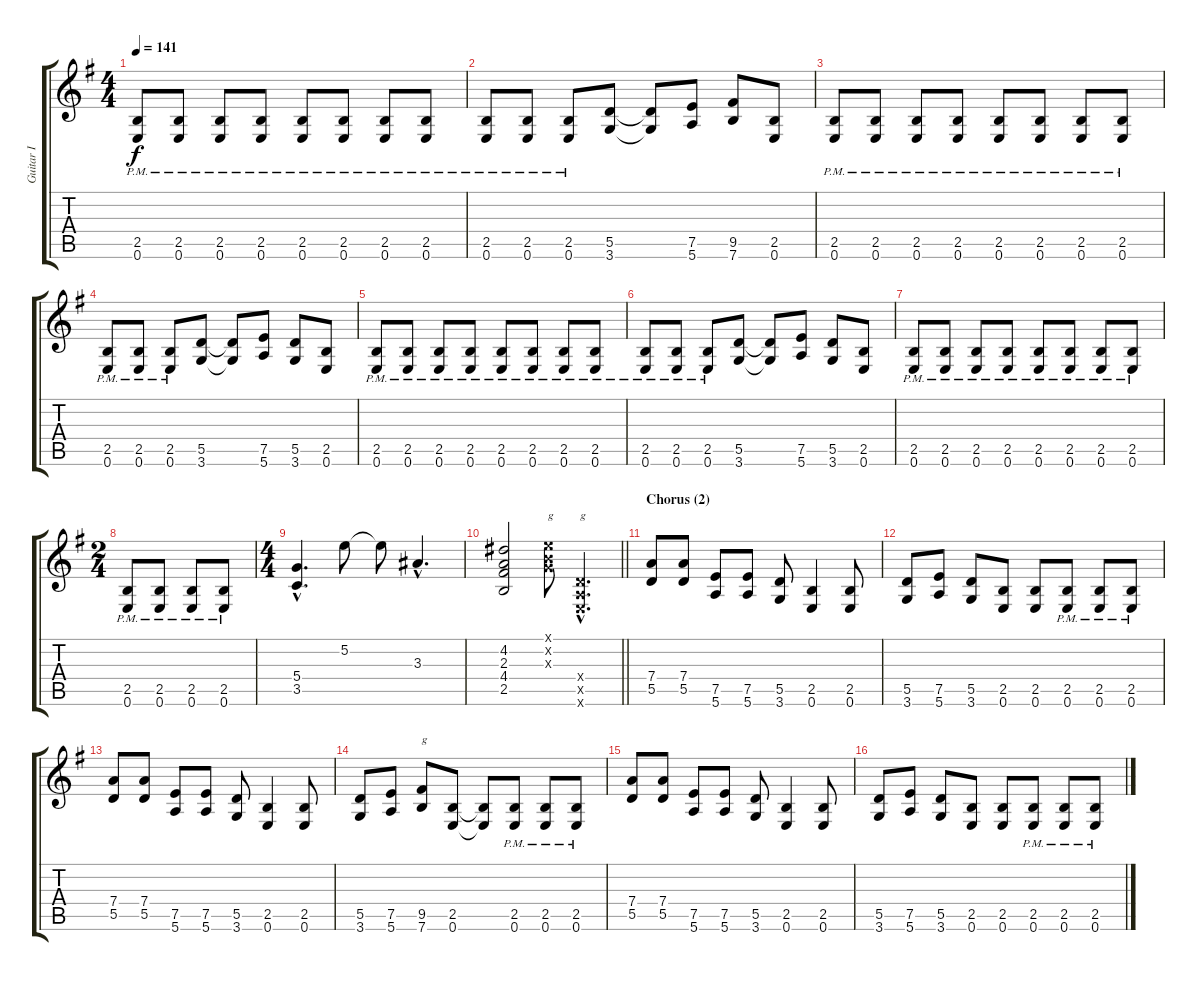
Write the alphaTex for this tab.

\track ("Guitar I" "Guitar I") {instrument distortionguitar}
\staff {score tabs}
\tuning (E4 B3 G3 D3 A2 E2) {hide}
\ts (4 4)
\tempo 141
\clef g2
\ks g
(2.5{pm} 0.6{pm}).8{dy f} (2.5{pm} 0.6{pm}).8 (2.5{pm} 0.6{pm}).8 (2.5{pm} 0.6{pm}).8 (2.5{pm} 0.6{pm}).8 (2.5{pm} 0.6{pm}).8 (2.5{pm} 0.6{pm}).8 (2.5{pm} 0.6{pm}).8 |
(2.5{pm} 0.6{pm}).8 (2.5{pm} 0.6{pm}).8 (2.5{pm} 0.6{pm}).8 (5.5 3.6).8 (5.5{t} 3.6{t}).8 (7.5 5.6).8 (9.5 7.6).8 (2.5 0.6).8 |
(2.5{pm} 0.6{pm}).8 (2.5{pm} 0.6{pm}).8 (2.5{pm} 0.6{pm}).8 (2.5{pm} 0.6{pm}).8 (2.5{pm} 0.6{pm}).8 (2.5{pm} 0.6{pm}).8 (2.5{pm} 0.6{pm}).8 (2.5{pm} 0.6{pm}).8 |
(2.5{pm} 0.6{pm}).8 (2.5{pm} 0.6{pm}).8 (2.5{pm} 0.6{pm}).8 (5.5 3.6).8 (5.5{t} 3.6{t}).8 (7.5 5.6).8 (5.5 3.6).8 (2.5 0.6).8 |
(2.5{pm} 0.6{pm}).8 (2.5{pm} 0.6{pm}).8 (2.5{pm} 0.6{pm}).8 (2.5{pm} 0.6{pm}).8 (2.5{pm} 0.6{pm}).8 (2.5{pm} 0.6{pm}).8 (2.5{pm} 0.6{pm}).8 (2.5{pm} 0.6{pm}).8 |
(2.5{pm} 0.6{pm}).8 (2.5{pm} 0.6{pm}).8 (2.5{pm} 0.6{pm}).8 (5.5 3.6).8 (5.5{t} 3.6{t}).8 (7.5 5.6).8 (5.5 3.6).8 (2.5 0.6).8 |
(2.5{pm} 0.6{pm}).8 (2.5{pm} 0.6{pm}).8 (2.5{pm} 0.6{pm}).8 (2.5{pm} 0.6{pm}).8 (2.5{pm} 0.6{pm}).8 (2.5{pm} 0.6{pm}).8 (2.5{pm} 0.6{pm}).8 (2.5{pm} 0.6{pm}).8 |
\ts (2 4)
(2.5{pm} 0.6{pm}).8 (2.5{pm} 0.6{pm}).8 (2.5{pm} 0.6{pm}).8 (2.5{pm} 0.6{pm}).8 |
\ts (4 4)
(5.4{hac} 3.5{hac}).4{d} 5.2.8 5.2{t}.8 3.3{hac}.4{d} |
\barLineRight lightlight
(4.2 2.3 4.4 2.5).2 (0.1{x} 0.2{x} 0.3{x}).8{txt "g"} (0.4{hac x} 0.5{hac x} 0.6{hac x}).4{d txt "g"} |
\section ("" "Chorus (2)")
(7.4 5.5).8 (7.4 5.5).8 (7.5 5.6).8 (7.5 5.6).8 (5.5 3.6).8 (2.5 0.6).4 (2.5 0.6).8 |
(5.5 3.6).8 (7.5 5.6).8 (5.5 3.6).8 (2.5 0.6).8 (2.5 0.6).8 (2.5{pm} 0.6{pm}).8 (2.5{pm} 0.6{pm}).8 (2.5{pm} 0.6{pm}).8 |
(7.4 5.5).8 (7.4 5.5).8 (7.5 5.6).8 (7.5 5.6).8 (5.5 3.6).8 (2.5 0.6).4 (2.5 0.6).8 |
(5.5 3.6).8 (7.5 5.6).8 (9.5 7.6).8{txt "g"} (2.5 0.6).8 (2.5{t} 0.6{t}).8 (2.5{pm} 0.6{pm}).8 (2.5{pm} 0.6{pm}).8 (2.5{pm} 0.6{pm}).8 |
(7.4 5.5).8 (7.4 5.5).8 (7.5 5.6).8 (7.5 5.6).8 (5.5 3.6).8 (2.5 0.6).4 (2.5 0.6).8 |
(5.5 3.6).8 (7.5 5.6).8 (5.5 3.6).8 (2.5 0.6).8 (2.5 0.6).8 (2.5{pm} 0.6{pm}).8 (2.5{pm} 0.6{pm}).8 (2.5{pm} 0.6{pm}).8
